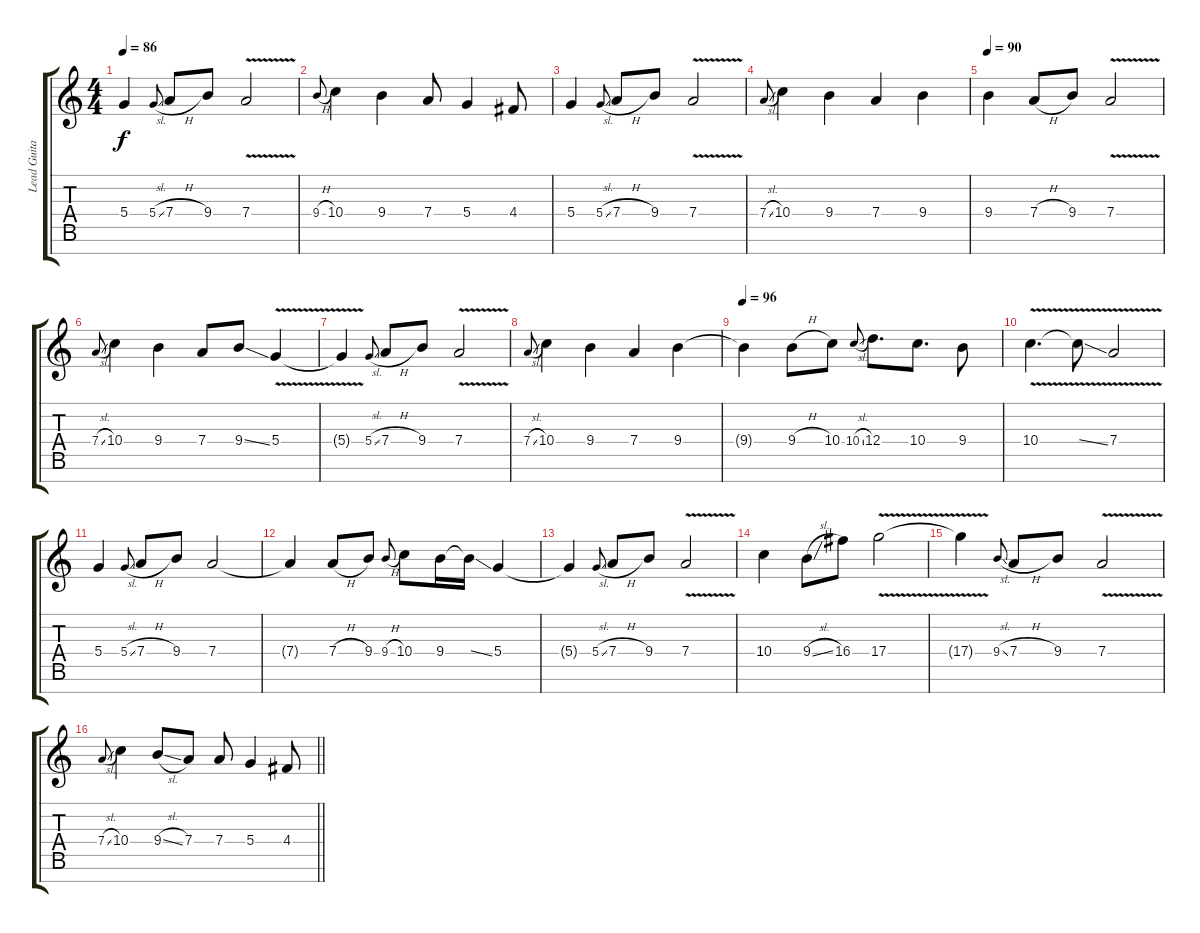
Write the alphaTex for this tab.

\track ("Lead Guitar (Distortion)" "Lead Guita") {instrument distortionguitar}
\staff {score tabs}
\tuning (E4 B3 G3 D3 A2 E2 B1) {hide}
\ts (4 4)
\tempo 86
\clef g2
\ks c
5.4{t}.4{dy f} 5.4{sl}.8{gr onbeat} 7.4{h}.8 9.4.8 7.4{v}.2 |
9.4{h}.8{gr onbeat} 10.4.4 9.4.4 7.4.8 5.4.4 4.4.8 |
5.4.4 5.4{sl}.8{gr onbeat} 7.4{h}.8 9.4.8 7.4{v}.2 |
7.4{sl}.8{gr onbeat} 10.4.4 9.4.4 7.4.4 9.4.4 |
\tempo 90
9.4.4 7.4{h}.8 9.4.8 7.4{v}.2 |
7.4{sl}.8{gr onbeat} 10.4.4 9.4.4 7.4.8 9.4{ss}.8 5.4{v}.4 |
5.4{t}.4 5.4{sl}.8{gr onbeat} 7.4{h}.8 9.4.8 7.4{v}.2 |
7.4{sl}.8{gr onbeat} 10.4.4 9.4.4 7.4.4 9.4.4 |
\tempo 96
9.4{t}.4 9.4{h}.8 10.4.8 10.4{sl}.8{gr onbeat} 12.4.8{d} 10.4.8{d} 9.4.8 |
10.4{v}.4{d} 10.4{ss t}.8 7.4{v}.2 |
5.4.4 5.4{sl}.8{gr onbeat} 7.4{h}.8 9.4.8 7.4.2 |
7.4{t}.4 7.4{h}.8 9.4.8 9.4{h}.8{gr onbeat} 10.4.8 9.4.16 9.4{ss t}.16 5.4.4 |
5.4{t}.4 5.4{sl}.8{gr onbeat} 7.4{h}.8 9.4.8 7.4{v}.2 |
10.4.4 9.4{sl}.8 16.4.8 17.4{v}.2 |
17.4{t}.4 9.4{sl}.8{gr onbeat} 7.4{h}.8 9.4.8 7.4{v}.2 |
\barLineRight lightlight
7.4{sl}.8{gr onbeat} 10.4.4 9.4{sl}.8 7.4.8 7.4.8 5.4.4 4.4.8
